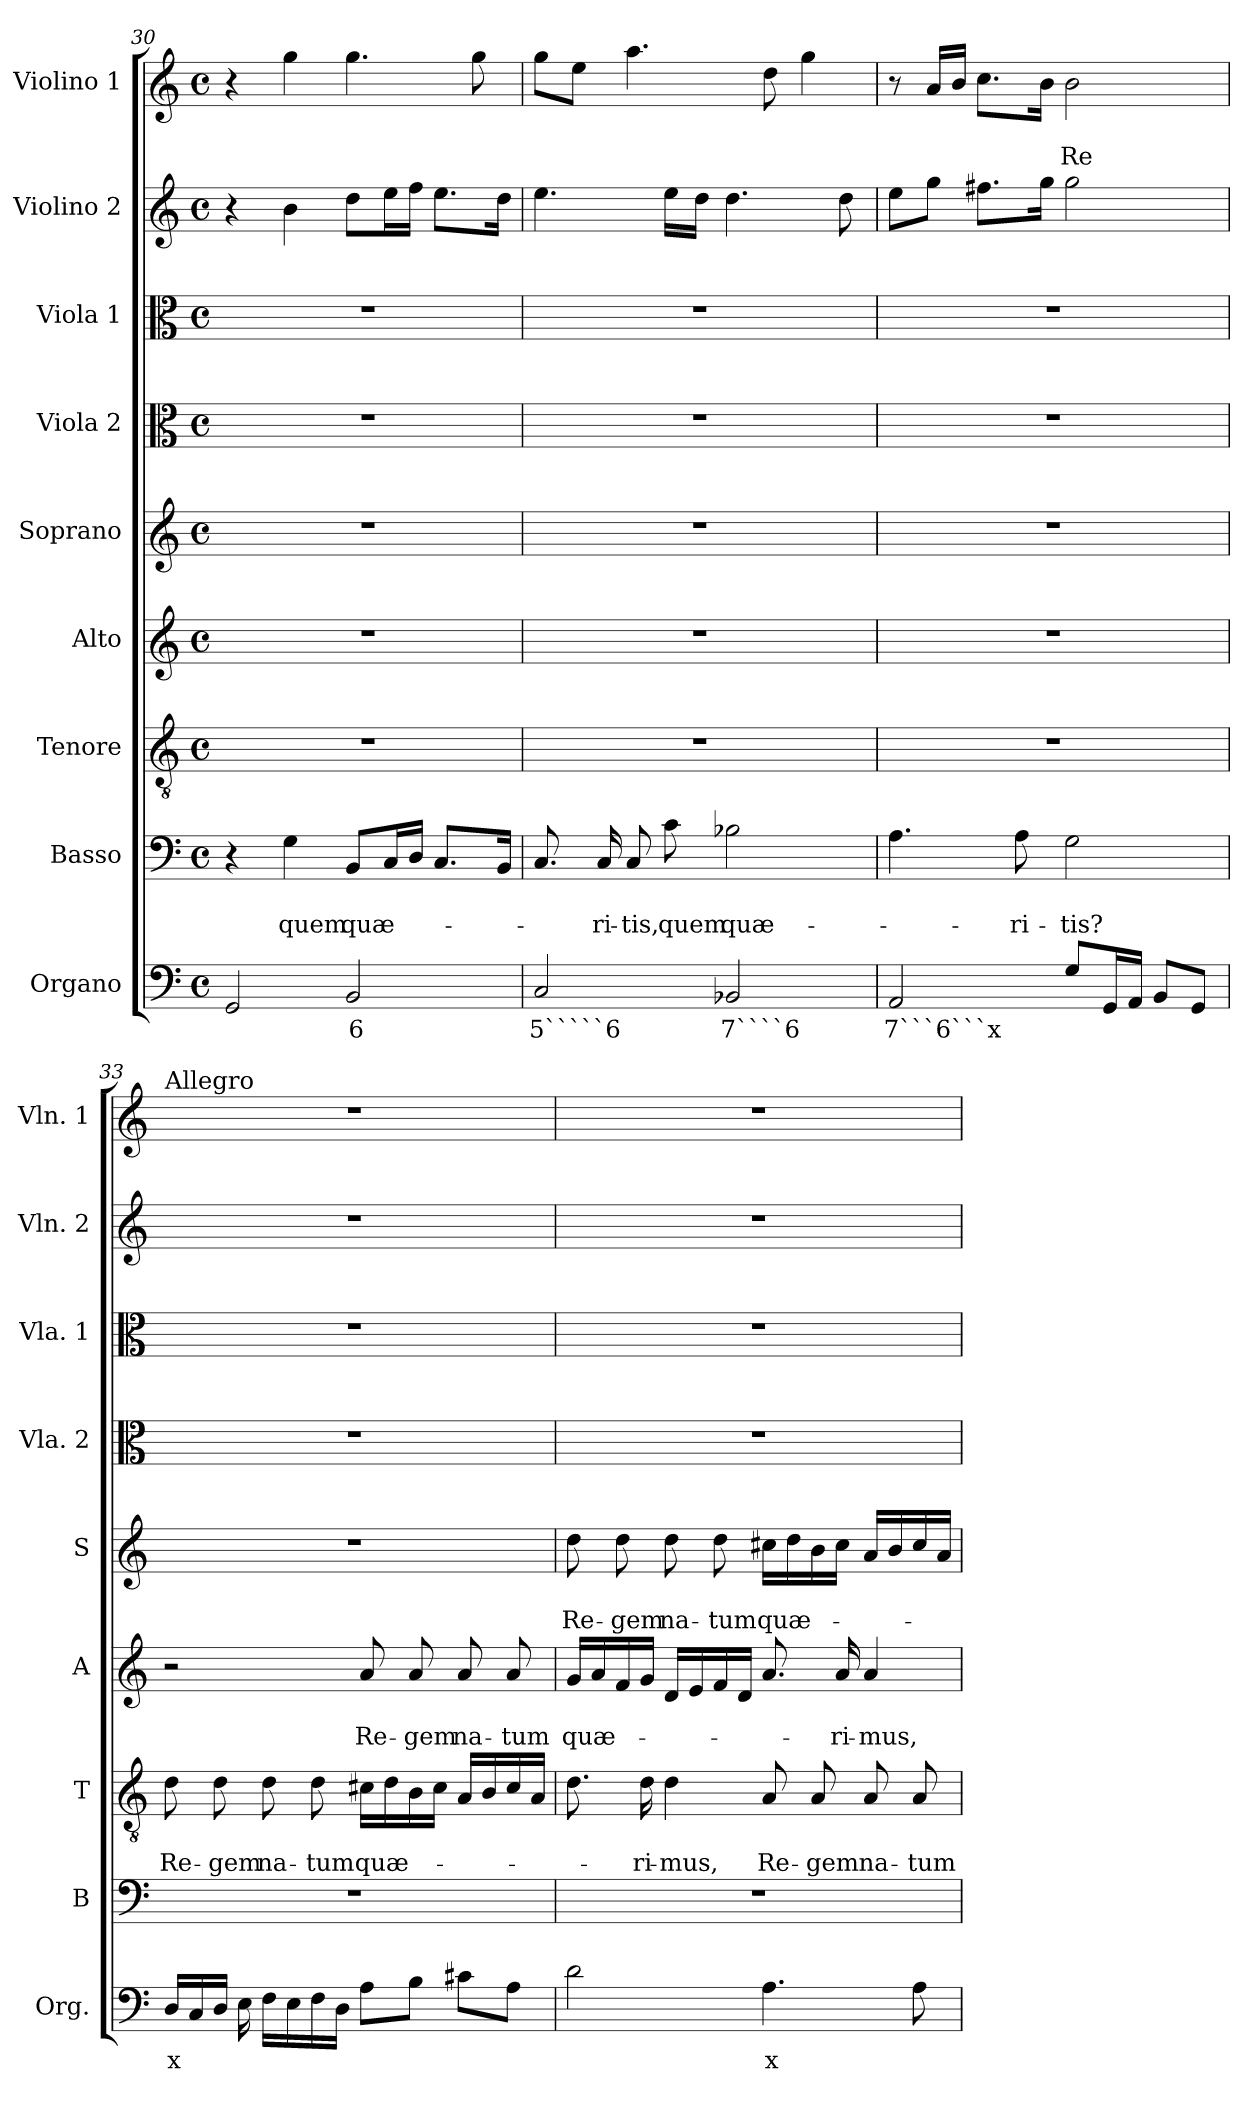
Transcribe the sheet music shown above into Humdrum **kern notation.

**kern	**text	**kern	**text	**text	**kern	**text	**text	**kern	**text	**text	**kern	**text	**text	**kern	**kern	**kern	**kern	**text	**text
*part9	*part9	*part8	*part8	*part8	*part7	*part7	*part7	*part6	*part6	*part6	*part5	*part5	*part5	*part4	*part3	*part2	*part1	*part1	*part1
*staff9	*staff9	*staff8	*staff8	*staff8	*staff7	*staff7	*staff7	*staff6	*staff6	*staff6	*staff5	*staff5	*staff5	*staff4	*staff3	*staff2	*staff1	*staff1	*staff1
*I"Organo	*	*I"Basso	*	*	*I"Tenore	*	*	*I"Alto	*	*	*I"Soprano	*	*	*I"Viola 2	*I"Viola 1	*I"Violino 2	*I"Violino 1	*	*
*I'Org.	*	*I'B	*	*	*I'T	*	*	*I'A	*	*	*I'S	*	*	*I'Vla. 2	*I'Vla. 1	*I'Vln. 2	*I'Vln. 1	*	*
*clefF4	*	*clefF4	*	*	*clefGv2	*	*	*clefG2	*	*	*clefG2	*	*	*clefC3	*clefC3	*clefG2	*clefG2	*	*
*k[]	*	*k[]	*	*	*k[]	*	*	*k[]	*	*	*k[]	*	*	*k[]	*k[]	*k[]	*k[]	*	*
*C:	*	*C:	*	*	*C:	*	*	*C:	*	*	*C:	*	*	*C:	*C:	*C:	*C:	*	*
*M4/4	*	*M4/4	*	*	*M4/4	*	*	*M4/4	*	*	*M4/4	*	*	*M4/4	*M4/4	*M4/4	*M4/4	*	*
*met(c)	*	*met(c)	*	*	*met(c)	*	*	*met(c)	*	*	*met(c)	*	*	*met(c)	*met(c)	*met(c)	*met(c)	*	*
=30	=30	=30	=30	=30	=30	=30	=30	=30	=30	=30	=30	=30	=30	=30	=30	=30	=30	=30	=30
2GG/	.	4r	.	.	1r	.	.	1r	.	.	1r	.	.	1r	1r	4r	4r	.	.
!	!	!	!	!LO:LY:b	!	!	!	!	!	!	!	!	!	!	!	!	!	!	!
.	.	4G\	.	quem	.	.	.	.	.	.	.	.	.	.	.	4b\	4gg\	.	.
!	!LO:LY:b	!	!	!LO:LY:b	!	!	!	!	!	!	!	!	!	!	!	!	!	!	!
2BB/	6	8BB/L	.	quæ-	.	.	.	.	.	.	.	.	.	.	.	8dd\L	4.gg\	.	.
.	.	16C/L	.	.	.	.	.	.	.	.	.	.	.	.	.	16ee\L	.	.	.
.	.	16D/JJ	.	.	.	.	.	.	.	.	.	.	.	.	.	16ff\JJ	.	.	.
.	.	8.C/L	.	.	.	.	.	.	.	.	.	.	.	.	.	8.ee\L	.	.	.
.	.	.	.	.	.	.	.	.	.	.	.	.	.	.	.	.	8gg\	.	.
.	.	16BB/Jk	.	.	.	.	.	.	.	.	.	.	.	.	.	16dd\Jk	.	.	.
!!LO:LB:g=z
=31	=31	=31	=31	=31	=31	=31	=31	=31	=31	=31	=31	=31	=31	=31	=31	=31	=31	=31	=31
!	!LO:LY:b	!	!	!	!	!	!	!	!	!	!	!	!	!	!	!	!	!	!
2C/	5`````6	8.C/	.	.	1r	.	.	1r	.	.	1r	.	.	1r	1r	4.ee\	8gg\L	.	.
.	.	.	.	.	.	.	.	.	.	.	.	.	.	.	.	.	8ee\J	.	.
!	!	!	!	!LO:LY:b	!	!	!	!	!	!	!	!	!	!	!	!	!	!	!
.	.	16C/	.	-ri-	.	.	.	.	.	.	.	.	.	.	.	.	.	.	.
!	!	!	!	!LO:LY:b	!	!	!	!	!	!	!	!	!	!	!	!	!	!	!
.	.	8C/	.	-tis,	.	.	.	.	.	.	.	.	.	.	.	.	4.aa\	.	.
!	!	!	!	!LO:LY:b	!	!	!	!	!	!	!	!	!	!	!	!	!	!	!
.	.	8c\	.	quem	.	.	.	.	.	.	.	.	.	.	.	16ee\LL	.	.	.
.	.	.	.	.	.	.	.	.	.	.	.	.	.	.	.	16dd\JJ	.	.	.
!	!LO:LY:b	!	!	!LO:LY:b	!	!	!	!	!	!	!	!	!	!	!	!	!	!	!
2BB-X/	7````6	2B-X\	.	quæ-	.	.	.	.	.	.	.	.	.	.	.	4.dd\	.	.	.
.	.	.	.	.	.	.	.	.	.	.	.	.	.	.	.	.	8dd\	.	.
.	.	.	.	.	.	.	.	.	.	.	.	.	.	.	.	.	4gg\	.	.
.	.	.	.	.	.	.	.	.	.	.	.	.	.	.	.	8dd\	.	.	.
=32	=32	=32	=32	=32	=32	=32	=32	=32	=32	=32	=32	=32	=32	=32	=32	=32	=32	=32	=32
!	!LO:LY:b	!	!	!	!	!	!	!	!	!	!	!	!	!	!	!	!	!	!
2AA/	7```6```x	4.A\	.	.	1r	.	.	1r	.	.	1r	.	.	1r	1r	8ee\L	8r	.	.
.	.	.	.	.	.	.	.	.	.	.	.	.	.	.	.	8gg\J	16a/LL	.	.
.	.	.	.	.	.	.	.	.	.	.	.	.	.	.	.	.	16b/JJ	.	.
.	.	.	.	.	.	.	.	.	.	.	.	.	.	.	.	8.ff#X\L	8.cc\L	.	.
!	!	!	!	!LO:LY:b	!	!	!	!	!	!	!	!	!	!	!	!	!	!	!
.	.	8A\	.	-ri-	.	.	.	.	.	.	.	.	.	.	.	.	.	.	.
.	.	.	.	.	.	.	.	.	.	.	.	.	.	.	.	16gg\Jk	16b\Jk	.	.
!	!	!	!	!LO:LY:b	!	!	!	!	!	!	!	!	!	!	!	!	!	!	!LO:LY:b
8G/L	.	2G\	.	-tis?	.	.	.	.	.	.	.	.	.	.	.	2gg\	2b\	.	Re-
16GG/L	.	.	.	.	.	.	.	.	.	.	.	.	.	.	.	.	.	.	.
16AA/JJ	.	.	.	.	.	.	.	.	.	.	.	.	.	.	.	.	.	.	.
8BB/L	.	.	.	.	.	.	.	.	.	.	.	.	.	.	.	.	.	.	.
8GG/J	.	.	.	.	.	.	.	.	.	.	.	.	.	.	.	.	.	.	.
=33	=33	=33	=33	=33	=33	=33	=33	=33	=33	=33	=33	=33	=33	=33	=33	=33	=33	=33	=33
!	!	!	!	!	!	!	!	!	!	!	!	!	!	!	!	!	!LO:TX:a:t=Allegro	!	!
!	!LO:LY:b	!	!	!	!	!	!LO:LY:b	!	!	!	!	!	!	!	!	!	!	!	!
16D/LL	x	1r	.	.	8d\	.	Re-	2r	.	.	1r	.	.	1r	1r	1r	1r	.	.
16C/	.	.	.	.	.	.	.	.	.	.	.	.	.	.	.	.	.	.	.
!	!	!	!	!	!	!	!LO:LY:b	!	!	!	!	!	!	!	!	!	!	!	!
16D/JJ	.	.	.	.	8d\	.	-gem	.	.	.	.	.	.	.	.	.	.	.	.
16E\	.	.	.	.	.	.	.	.	.	.	.	.	.	.	.	.	.	.	.
!	!	!	!	!	!	!	!LO:LY:b	!	!	!	!	!	!	!	!	!	!	!	!
16F\LL	.	.	.	.	8d\	.	na-	.	.	.	.	.	.	.	.	.	.	.	.
16E\	.	.	.	.	.	.	.	.	.	.	.	.	.	.	.	.	.	.	.
!	!	!	!	!	!	!	!LO:LY:b	!	!	!	!	!	!	!	!	!	!	!	!
16F\	.	.	.	.	8d\	.	-tum	.	.	.	.	.	.	.	.	.	.	.	.
16D\JJ	.	.	.	.	.	.	.	.	.	.	.	.	.	.	.	.	.	.	.
!	!	!	!	!	!	!	!LO:LY:b	!	!	!LO:LY:b	!	!	!	!	!	!	!	!	!
8A\L	.	.	.	.	16c#X\LL	.	quæ-	8a/	.	Re-	.	.	.	.	.	.	.	.	.
.	.	.	.	.	16d\	.	.	.	.	.	.	.	.	.	.	.	.	.	.
!	!	!	!	!	!	!	!	!	!	!LO:LY:b	!	!	!	!	!	!	!	!	!
8B\J	.	.	.	.	16B\	.	.	8a/	.	-gem	.	.	.	.	.	.	.	.	.
.	.	.	.	.	16c#\JJ	.	.	.	.	.	.	.	.	.	.	.	.	.	.
!	!	!	!	!	!	!	!	!	!	!LO:LY:b	!	!	!	!	!	!	!	!	!
8c#X\L	.	.	.	.	16A/LL	.	.	8a/	.	na-	.	.	.	.	.	.	.	.	.
.	.	.	.	.	16B/	.	.	.	.	.	.	.	.	.	.	.	.	.	.
!	!	!	!	!	!	!	!	!	!	!LO:LY:b	!	!	!	!	!	!	!	!	!
8A\J	.	.	.	.	16c#/	.	.	8a/	.	-tum	.	.	.	.	.	.	.	.	.
.	.	.	.	.	16A/JJ	.	.	.	.	.	.	.	.	.	.	.	.	.	.
=34	=34	=34	=34	=34	=34	=34	=34	=34	=34	=34	=34	=34	=34	=34	=34	=34	=34	=34	=34
!	!	!	!	!	!	!	!	!	!	!LO:LY:b	!	!	!LO:LY:b	!	!	!	!	!	!
2d\	.	1r	.	.	8.d\	.	.	16g/LL	.	quæ-	8dd\	.	Re-	1r	1r	1r	1r	.	.
.	.	.	.	.	.	.	.	16a/	.	.	.	.	.	.	.	.	.	.	.
!	!	!	!	!	!	!	!	!	!	!	!	!	!LO:LY:b	!	!	!	!	!	!
.	.	.	.	.	.	.	.	16f/	.	.	8dd\	.	-gem	.	.	.	.	.	.
!	!	!	!	!	!	!	!LO:LY:b	!	!	!	!	!	!	!	!	!	!	!	!
.	.	.	.	.	16d\	.	-ri-	16g/JJ	.	.	.	.	.	.	.	.	.	.	.
!	!	!	!	!	!	!	!LO:LY:b	!	!	!	!	!	!LO:LY:b	!	!	!	!	!	!
.	.	.	.	.	4d\	.	-mus,	16d/LL	.	.	8dd\	.	na-	.	.	.	.	.	.
.	.	.	.	.	.	.	.	16e/	.	.	.	.	.	.	.	.	.	.	.
!	!	!	!	!	!	!	!	!	!	!	!	!	!LO:LY:b	!	!	!	!	!	!
.	.	.	.	.	.	.	.	16f/	.	.	8dd\	.	-tum	.	.	.	.	.	.
.	.	.	.	.	.	.	.	16d/JJ	.	.	.	.	.	.	.	.	.	.	.
!	!LO:LY:b	!	!	!	!	!	!LO:LY:b	!	!	!	!	!	!LO:LY:b	!	!	!	!	!	!
4.A\	x	.	.	.	8A/	.	Re-	8.a/	.	.	16cc#X\LL	.	quæ-	.	.	.	.	.	.
.	.	.	.	.	.	.	.	.	.	.	16dd\	.	.	.	.	.	.	.	.
!	!	!	!	!	!	!	!LO:LY:b	!	!	!	!	!	!	!	!	!	!	!	!
.	.	.	.	.	8A/	.	-gem	.	.	.	16b\	.	.	.	.	.	.	.	.
!	!	!	!	!	!	!	!	!	!	!LO:LY:b	!	!	!	!	!	!	!	!	!
.	.	.	.	.	.	.	.	16a/	.	-ri-	16cc#\JJ	.	.	.	.	.	.	.	.
!	!	!	!	!	!	!	!LO:LY:b	!	!	!LO:LY:b	!	!	!	!	!	!	!	!	!
.	.	.	.	.	8A/	.	na-	4a/	.	-mus,	16a/LL	.	.	.	.	.	.	.	.
.	.	.	.	.	.	.	.	.	.	.	16b/	.	.	.	.	.	.	.	.
!	!	!	!	!	!	!	!LO:LY:b	!	!	!	!	!	!	!	!	!	!	!	!
8A\	.	.	.	.	8A/	.	-tum	.	.	.	16cc#/	.	.	.	.	.	.	.	.
.	.	.	.	.	.	.	.	.	.	.	16a/JJ	.	.	.	.	.	.	.	.
=	=	=	=	=	=	=	=	=	=	=	=	=	=	=	=	=	=	=	=
*-	*-	*-	*-	*-	*-	*-	*-	*-	*-	*-	*-	*-	*-	*-	*-	*-	*-	*-	*-
